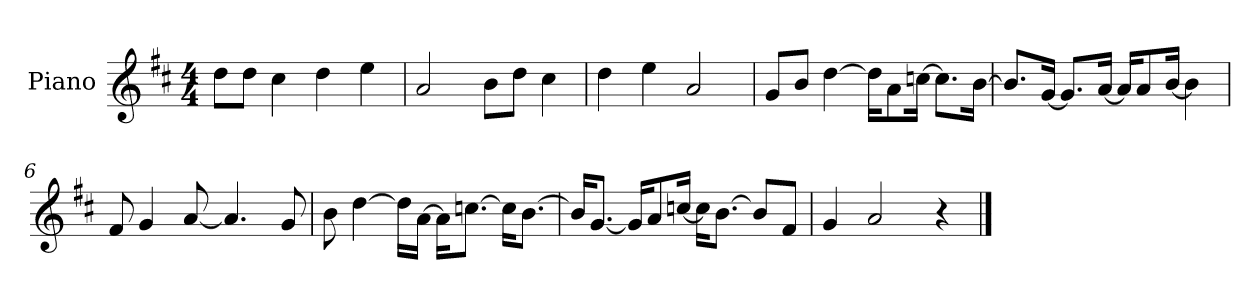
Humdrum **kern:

**kern
*part1
*staff1
*I"Piano
*I'P-no
*clefG2
*k[f#c#]
*M4/4
*MM90
=1
8dd\L
8dd\J
4cc#\
4dd\
4ee\
=2
2a/
8b\L
8dd\J
4cc#\
=3
4dd\
4ee\
2a/
=4
8g/L
8b/J
[4dd\
16dd\KL]
8a\
[16ccn\Jk
8.cc\L]
[16b\Jk
=5
8.b/L]
[16g/Jk
8.g/L]
[16a/Jk
16a/KL]
8a/
[16b/Jk
4b\]
!!LO:LB:g=z
=6
8f#/
4g/
[8a/
4.a/]
8g/
=7
8b\
[4dd\
16dd\LL]
[16a\JJ
16a\KL]
[8.ccn\J
16cc\KL]
[8.b\J
=8
16b/KL]
[8.g/J
16g/KL]
8a/
[16ccn/Jk
16cc\KL]
[8.b\J
8b/L]
8f#/J
=9
4g/
2a/
4r
==
*-
